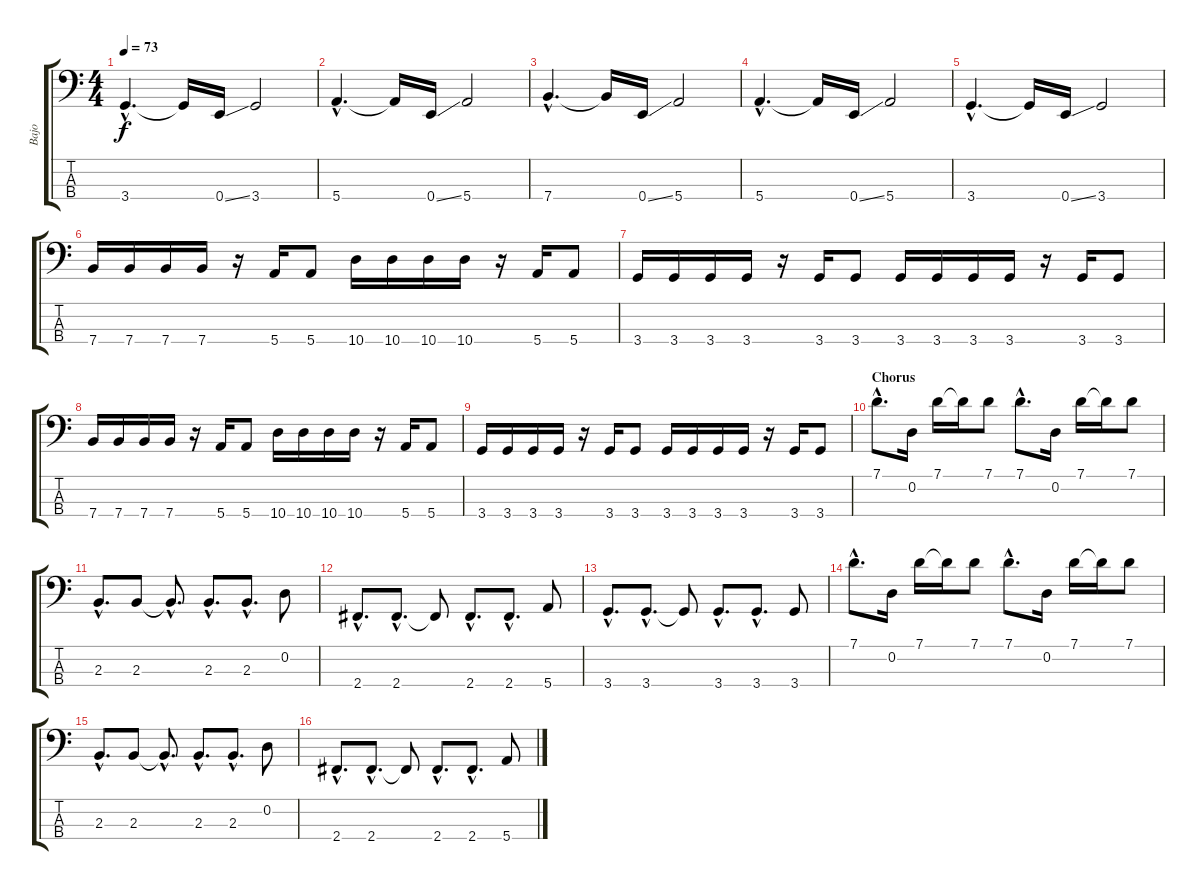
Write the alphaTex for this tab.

\track ("Bajo" "Bajo") {instrument electricbassfinger}
\staff {score tabs}
\tuning (G2 D2 A1 E1) {hide}
\ts (4 4)
\tempo 73
\clef f4
\ks c
3.4{hac}.4{d dy f} 3.4{t}.16 0.4{ss}.16 3.4.2 |
5.4{hac}.4{d} 5.4{t}.16 0.4{ss}.16 5.4.2 |
7.4{hac}.4{d} 7.4{t}.16 0.4{ss}.16 5.4.2 |
5.4{hac}.4{d} 5.4{t}.16 0.4{ss}.16 5.4.2 |
3.4{hac}.4{d} 3.4{t}.16 0.4{ss}.16 3.4.2 |
7.4.16 7.4.16 7.4.16 7.4.16 r.16 5.4.16 5.4.8 10.4.16 10.4.16 10.4.16 10.4.16 r.16 5.4.16 5.4.8 |
3.4.16 3.4.16 3.4.16 3.4.16 r.16 3.4.16 3.4.8 3.4.16 3.4.16 3.4.16 3.4.16 r.16 3.4.16 3.4.8 |
7.4.16 7.4.16 7.4.16 7.4.16 r.16 5.4.16 5.4.8 10.4.16 10.4.16 10.4.16 10.4.16 r.16 5.4.16 5.4.8 |
3.4.16 3.4.16 3.4.16 3.4.16 r.16 3.4.16 3.4.8 3.4.16 3.4.16 3.4.16 3.4.16 r.16 3.4.16 3.4.8 |
\section ("" "Chorus")
7.1{hac}.8{d} 0.2.16 7.1.16 7.1{t}.16 7.1.8 7.1{hac}.8{d} 0.2.16 7.1.16 7.1{t}.16 7.1.8 |
2.3{hac}.8{d} 2.3.8 2.3{hac t}.8{d} 2.3{hac}.8{d} 2.3{hac}.8{d} 0.2.8 |
2.4{hac}.8{d} 2.4{hac}.8{d} 2.4{t}.8 2.4{hac}.8{d} 2.4{hac}.8{d} 5.4.8 |
3.4{hac}.8{d} 3.4{hac}.8{d} 3.4{t}.8 3.4{hac}.8{d} 3.4{hac}.8{d} 3.4.8 |
7.1{hac}.8{d} 0.2.16 7.1.16 7.1{t}.16 7.1.8 7.1{hac}.8{d} 0.2.16 7.1.16 7.1{t}.16 7.1.8 |
2.3{hac}.8{d} 2.3.8 2.3{hac t}.8{d} 2.3{hac}.8{d} 2.3{hac}.8{d} 0.2.8 |
2.4{hac}.8{d} 2.4{hac}.8{d} 2.4{t}.8 2.4{hac}.8{d} 2.4{hac}.8{d} 5.4.8
